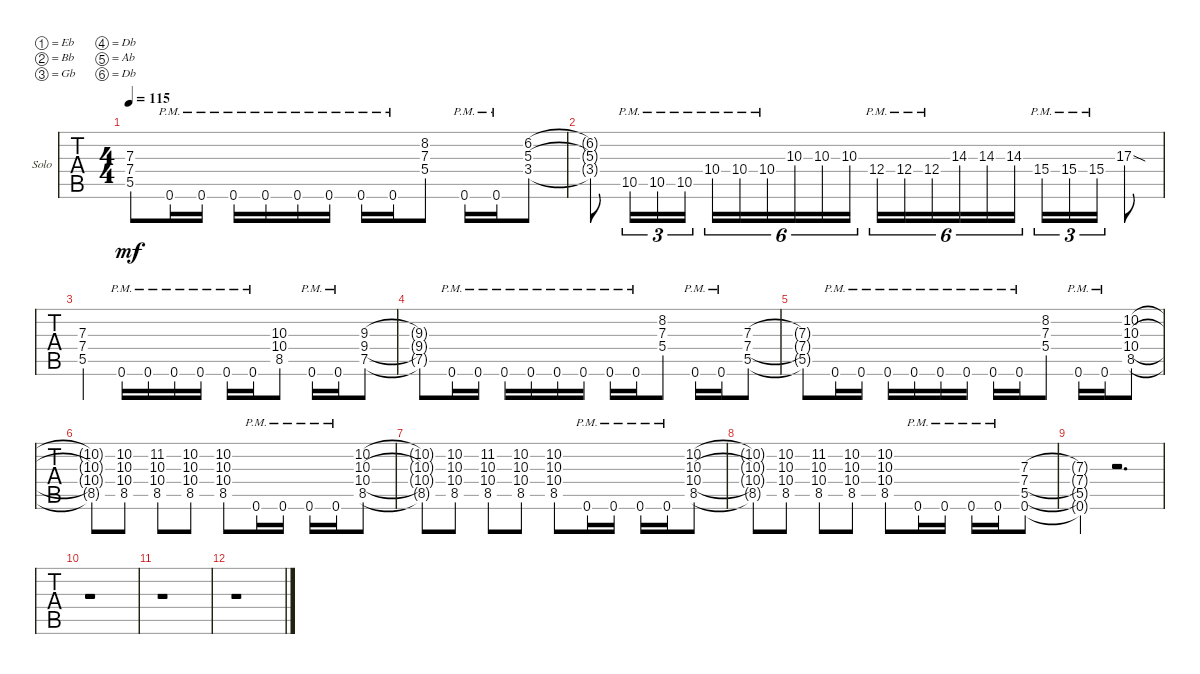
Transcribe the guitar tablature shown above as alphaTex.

\defaultSystemsLayout 4
\bracketExtendMode groupsimilarinstruments
\firstSystemTrackNameOrientation horizontal
\otherSystemsTrackNameOrientation horizontal
\track ("Jake E. Lee (Solo)" "Solo") {instrument distortionguitar}
\staff {tabs}
\tuning (Eb4 Bb3 Gb3 Db3 Ab2 Db2)
\ts (4 4)
\tempo 115
\clef g2
\ks f
(7.3{t} 7.4{t} 5.5{t}).8{dy mf} 0.6{pm}.16 0.6{pm}.16 0.6{pm}.16 0.6{pm}.16 0.6{pm}.16 0.6{pm}.16 0.6{pm}.16 0.6{pm}.16 (5.4 7.3 8.2).8 0.6{pm}.16 0.6{pm}.16 (3.4 5.3 6.2).8 |
(6.2{t} 5.3{t} 3.4{t}).8 10.5{pm}.16{tu (3 2)} 10.5{pm}.16{tu (3 2)} 10.5{pm}.16{tu (3 2)} 10.4{pm}.16{tu (6 4)} 10.4{pm}.16{tu (6 4)} 10.4{pm}.16{tu (6 4)} 10.3.16{tu (6 4)} 10.3.16{tu (6 4)} 10.3.16{tu (6 4)} 12.4{pm}.16{tu (6 4)} 12.4{pm}.16{tu (6 4)} 12.4{pm}.16{tu (6 4)} 14.3.16{tu (6 4)} 14.3.16{tu (6 4)} 14.3.16{tu (6 4)} 15.4{pm}.16{tu (3 2)} 15.4{pm}.16{tu (3 2)} 15.4{pm}.16{tu (3 2)} 17.3{sod}.8 |
(5.5 7.4 7.3).4 0.6{pm}.16 0.6{pm}.16 0.6{pm}.16 0.6{pm}.16 0.6{pm}.16 0.6{pm}.16 (8.5 10.4 10.3).8 0.6{pm}.16 0.6{pm}.16 (7.5 9.4 9.3).8 |
(9.3{t} 9.4{t} 7.5{t}).8 0.6{pm}.16 0.6{pm}.16 0.6{pm}.16 0.6{pm}.16 0.6{pm}.16 0.6{pm}.16 0.6{pm}.16 0.6{pm}.16 (5.4 7.3 8.2).8 0.6{pm}.16 0.6{pm}.16 (5.5 7.4 7.3).8 |
(7.3{t} 7.4{t} 5.5{t}).8 0.6{pm}.16 0.6{pm}.16 0.6{pm}.16 0.6{pm}.16 0.6{pm}.16 0.6{pm}.16 0.6{pm}.16 0.6{pm}.16 (5.4 7.3 8.2).8 0.6{pm}.16 0.6{pm}.16 (8.5 10.4 10.3 10.2).8 |
(10.2{t} 10.3{t} 10.4{t} 8.5{t}).8 (8.5 10.4 10.3 10.2).8 (11.2 10.3 10.4 8.5).8{legatoorigin} (8.5 10.4 10.3 10.2).8 (10.2 10.3 10.4 8.5).8 0.6{pm}.16 0.6{pm}.16 0.6{pm}.16 0.6{pm}.16 (8.5 10.4 10.3 10.2).8 |
(10.2{t} 10.3{t} 10.4{t} 8.5{t}).8 (8.5 10.4 10.3 10.2).8 (11.2 10.3 10.4 8.5).8{legatoorigin} (8.5 10.4 10.3 10.2).8 (10.2 10.3 10.4 8.5).8 0.6{pm}.16 0.6{pm}.16 0.6{pm}.16 0.6{pm}.16 (8.5 10.4 10.3 10.2).8 |
(10.2{t} 10.3{t} 10.4{t} 8.5{t}).8 (8.5 10.4 10.3 10.2).8 (11.2 10.3 10.4 8.5).8{legatoorigin} (8.5 10.4 10.3 10.2).8 (10.2 10.3 10.4 8.5).8 0.6{pm}.16 0.6{pm}.16 0.6{pm}.16 0.6{pm}.16 (5.5 7.4 7.3 0.6).8 |
(5.5{t} 0.6{t} 7.4{t} 7.3{t}).4 r.2{d} |
r.1 |
r.1 |
r.1
